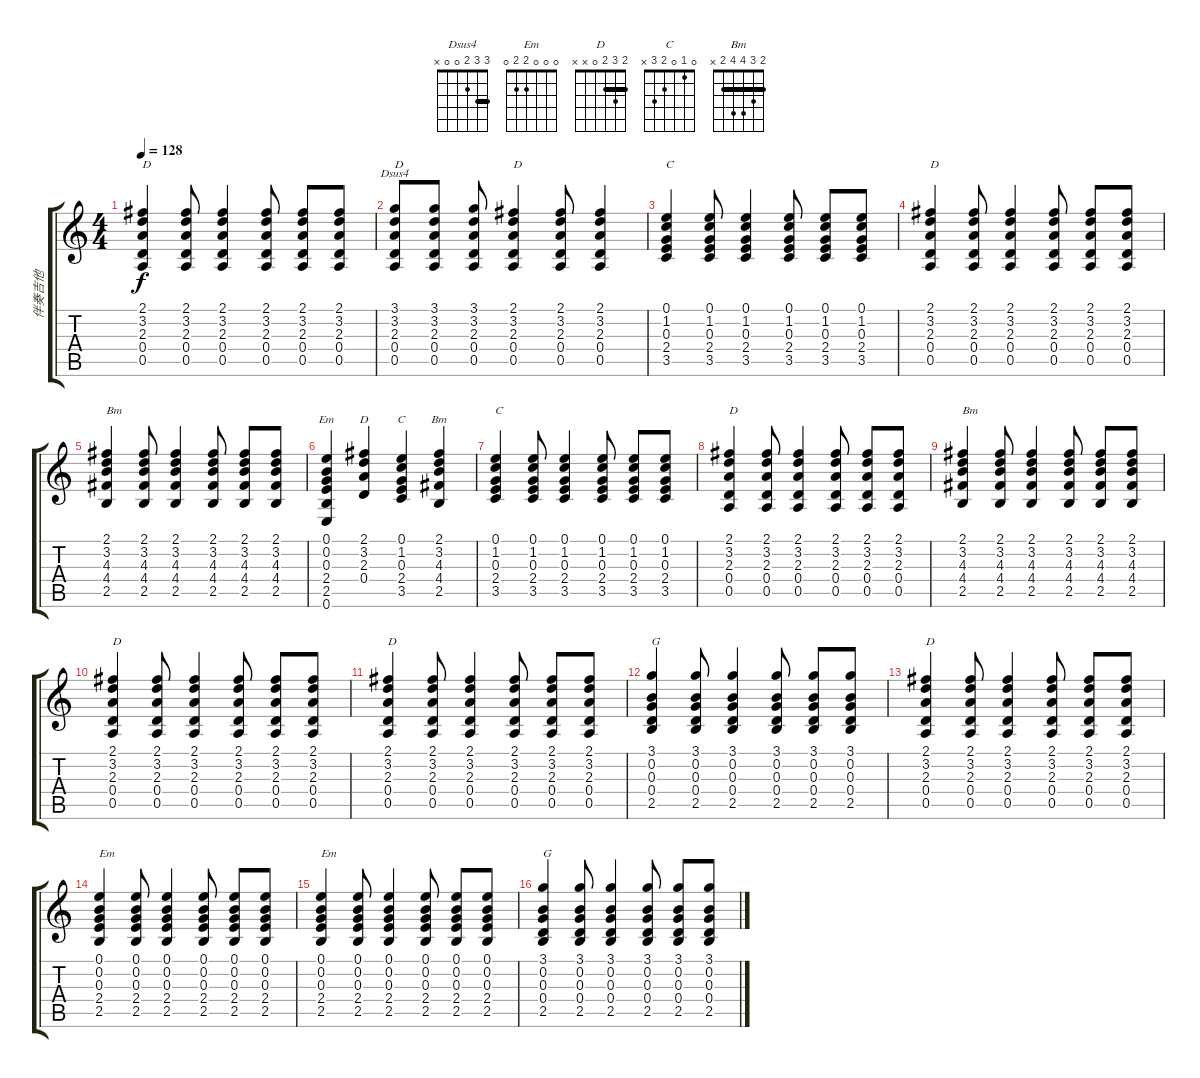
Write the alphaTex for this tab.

\track ("伴奏吉他" "伴奏吉他") {instrument acousticguitarsteel}
\staff {score tabs}
\tuning (E4 B3 G3 D3 A2 E2) {hide}
\chord ("Dsus4" 3 3 2 0 0 x) {barre 3}
\chord ("Em" 0 0 0 2 2 0)
\chord ("D" 2 3 2 0 x x) {barre 2}
\chord ("C" 0 1 0 2 3 x)
\chord ("Bm" 2 3 4 4 2 x) {barre 2}
\ts (4 4)
\tempo 128
\clef g2
\ks c
(2.1 3.2 2.3 0.4 0.5).4{txt "D" dy f} (2.1 3.2 2.3 0.4 0.5).8 (2.1 3.2 2.3 0.4 0.5).4 (2.1 3.2 2.3 0.4 0.5).8 (2.1 3.2 2.3 0.4 0.5).8 (2.1 3.2 2.3 0.4 0.5).8 |
(3.1 3.2 2.3 0.4 0.5).8{ch "Dsus4" txt "D"} (3.1 3.2 2.3 0.4 0.5).8 (3.1 3.2 2.3 0.4 0.5).8 (2.1 3.2 2.3 0.4 0.5).4{txt "D"} (2.1 3.2 2.3 0.4 0.5).8 (2.1 3.2 2.3 0.4 0.5).4 |
(0.1 1.2 0.3 2.4 3.5).4{txt "C"} (0.1 1.2 0.3 2.4 3.5).8 (0.1 1.2 0.3 2.4 3.5).4 (0.1 1.2 0.3 2.4 3.5).8 (0.1 1.2 0.3 2.4 3.5).8 (0.1 1.2 0.3 2.4 3.5).8 |
(2.1 3.2 2.3 0.4 0.5).4{txt "D"} (2.1 3.2 2.3 0.4 0.5).8 (2.1 3.2 2.3 0.4 0.5).4 (2.1 3.2 2.3 0.4 0.5).8 (2.1 3.2 2.3 0.4 0.5).8 (2.1 3.2 2.3 0.4 0.5).8 |
(2.1 3.2 4.3 4.4 2.5).4{txt "Bm"} (2.1 3.2 4.3 4.4 2.5).8 (2.1 3.2 4.3 4.4 2.5).4 (2.1 3.2 4.3 4.4 2.5).8 (2.1 3.2 4.3 4.4 2.5).8 (2.1 3.2 4.3 4.4 2.5).8 |
(0.1 0.2 0.3 2.4 2.5 0.6).4{ch "Em"} (2.1 3.2 2.3 0.4).4{ch "D"} (0.1 1.2 0.3 2.4 3.5).4{ch "C"} (2.1 3.2 4.3 4.4 2.5).4{ch "Bm"} |
(0.1 1.2 0.3 2.4 3.5).4{txt "C"} (0.1 1.2 0.3 2.4 3.5).8 (0.1 1.2 0.3 2.4 3.5).4 (0.1 1.2 0.3 2.4 3.5).8 (0.1 1.2 0.3 2.4 3.5).8 (0.1 1.2 0.3 2.4 3.5).8 |
(2.1 3.2 2.3 0.4 0.5).4{txt "D"} (2.1 3.2 2.3 0.4 0.5).8 (2.1 3.2 2.3 0.4 0.5).4 (2.1 3.2 2.3 0.4 0.5).8 (2.1 3.2 2.3 0.4 0.5).8 (2.1 3.2 2.3 0.4 0.5).8 |
(2.1 3.2 4.3 4.4 2.5).4{txt "Bm"} (2.1 3.2 4.3 4.4 2.5).8 (2.1 3.2 4.3 4.4 2.5).4 (2.1 3.2 4.3 4.4 2.5).8 (2.1 3.2 4.3 4.4 2.5).8 (2.1 3.2 4.3 4.4 2.5).8 |
(2.1 3.2 2.3 0.4 0.5).4{txt "D"} (2.1 3.2 2.3 0.4 0.5).8 (2.1 3.2 2.3 0.4 0.5).4 (2.1 3.2 2.3 0.4 0.5).8 (2.1 3.2 2.3 0.4 0.5).8 (2.1 3.2 2.3 0.4 0.5).8 |
(2.1 3.2 2.3 0.4 0.5).4{txt "D"} (2.1 3.2 2.3 0.4 0.5).8 (2.1 3.2 2.3 0.4 0.5).4 (2.1 3.2 2.3 0.4 0.5).8 (2.1 3.2 2.3 0.4 0.5).8 (2.1 3.2 2.3 0.4 0.5).8 |
(3.1 0.2 0.3 0.4 2.5).4{txt "G"} (3.1 0.2 0.3 0.4 2.5).8 (3.1 0.2 0.3 0.4 2.5).4 (3.1 0.2 0.3 0.4 2.5).8 (3.1 0.2 0.3 0.4 2.5).8 (3.1 0.2 0.3 0.4 2.5).8 |
(2.1 3.2 2.3 0.4 0.5).4{txt "D"} (2.1 3.2 2.3 0.4 0.5).8 (2.1 3.2 2.3 0.4 0.5).4 (2.1 3.2 2.3 0.4 0.5).8 (2.1 3.2 2.3 0.4 0.5).8 (2.1 3.2 2.3 0.4 0.5).8 |
(0.1 0.2 0.3 2.4 2.5).4{txt "Em"} (0.1 0.2 0.3 2.4 2.5).8 (0.1 0.2 0.3 2.4 2.5).4 (0.1 0.2 0.3 2.4 2.5).8 (0.1 0.2 0.3 2.4 2.5).8 (0.1 0.2 0.3 2.4 2.5).8 |
(0.1 0.2 0.3 2.4 2.5).4{txt "Em"} (0.1 0.2 0.3 2.4 2.5).8 (0.1 0.2 0.3 2.4 2.5).4 (0.1 0.2 0.3 2.4 2.5).8 (0.1 0.2 0.3 2.4 2.5).8 (0.1 0.2 0.3 2.4 2.5).8 |
(3.1 0.2 0.3 0.4 2.5).4{txt "G"} (3.1 0.2 0.3 0.4 2.5).8 (3.1 0.2 0.3 0.4 2.5).4 (3.1 0.2 0.3 0.4 2.5).8 (3.1 0.2 0.3 0.4 2.5).8 (3.1 0.2 0.3 0.4 2.5).8
